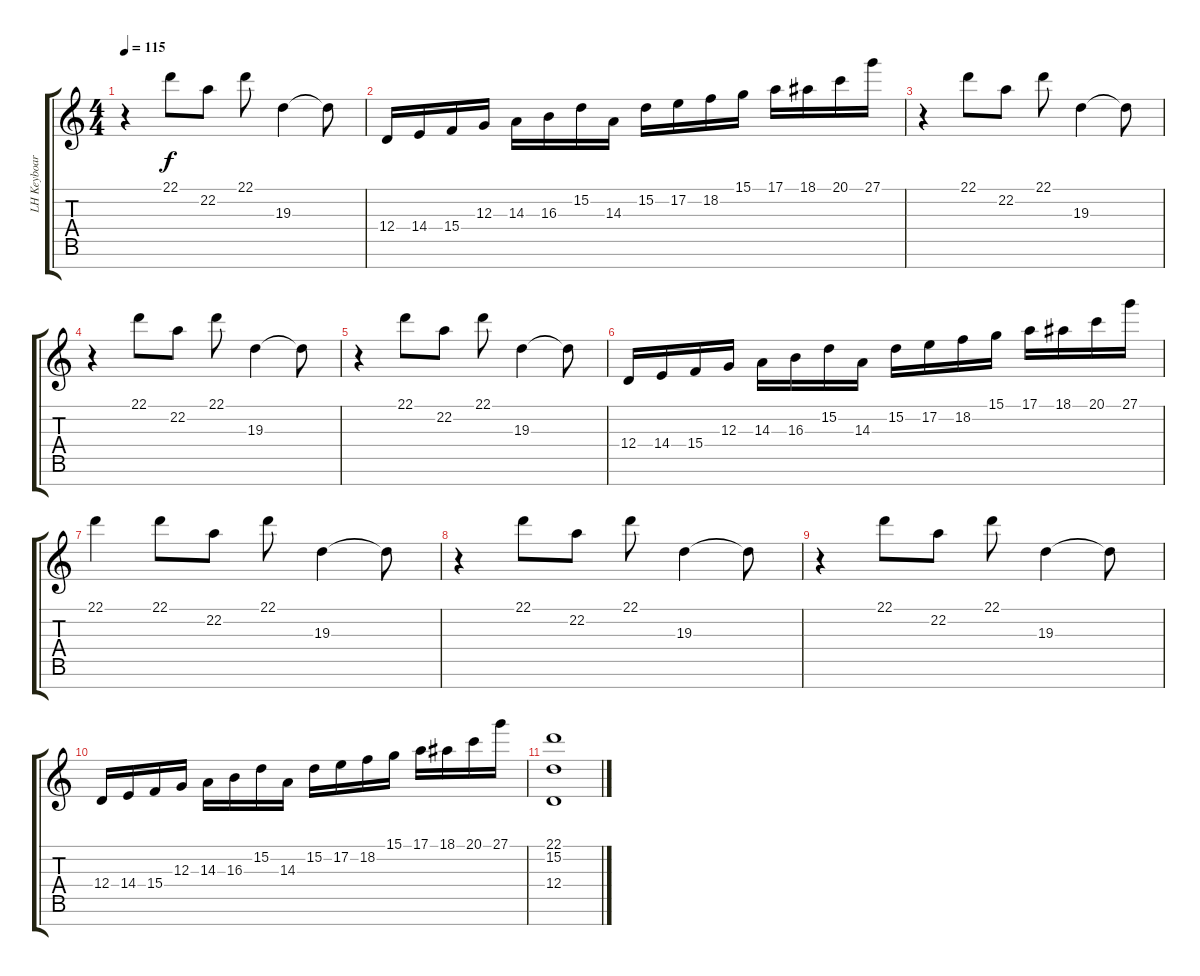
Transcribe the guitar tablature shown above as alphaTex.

\track ("LH Keyboard" "LH Keyboar") {instrument acousticgrandpiano}
\staff {score tabs}
\tuning (E4 B3 G3 D3 A2 E2 B1) {hide}
\ts (4 4)
\tempo 115
\clef g2
\ks c
r.4{dy f} 22.1.8 22.2.8 22.1.8 19.3.4 19.3{t}.8 |
12.4.16 14.4.16 15.4.16 12.3.16 14.3.16 16.3.16 15.2.16 14.3.16 15.2.16 17.2.16 18.2.16 15.1.16 17.1.16 18.1.16 20.1.16 27.1.16 |
r.4 22.1.8 22.2.8 22.1.8 19.3.4 19.3{t}.8 |
r.4 22.1.8 22.2.8 22.1.8 19.3.4 19.3{t}.8 |
r.4 22.1.8 22.2.8 22.1.8 19.3.4 19.3{t}.8 |
12.4.16 14.4.16 15.4.16 12.3.16 14.3.16 16.3.16 15.2.16 14.3.16 15.2.16 17.2.16 18.2.16 15.1.16 17.1.16 18.1.16 20.1.16 27.1.16 |
22.1.4 22.1.8 22.2.8 22.1.8 19.3.4 19.3{t}.8 |
r.4 22.1.8 22.2.8 22.1.8 19.3.4 19.3{t}.8 |
r.4 22.1.8 22.2.8 22.1.8 19.3.4 19.3{t}.8 |
12.4.16 14.4.16 15.4.16 12.3.16 14.3.16 16.3.16 15.2.16 14.3.16 15.2.16 17.2.16 18.2.16 15.1.16 17.1.16 18.1.16 20.1.16 27.1.16 |
(22.1 15.2 12.4).1
